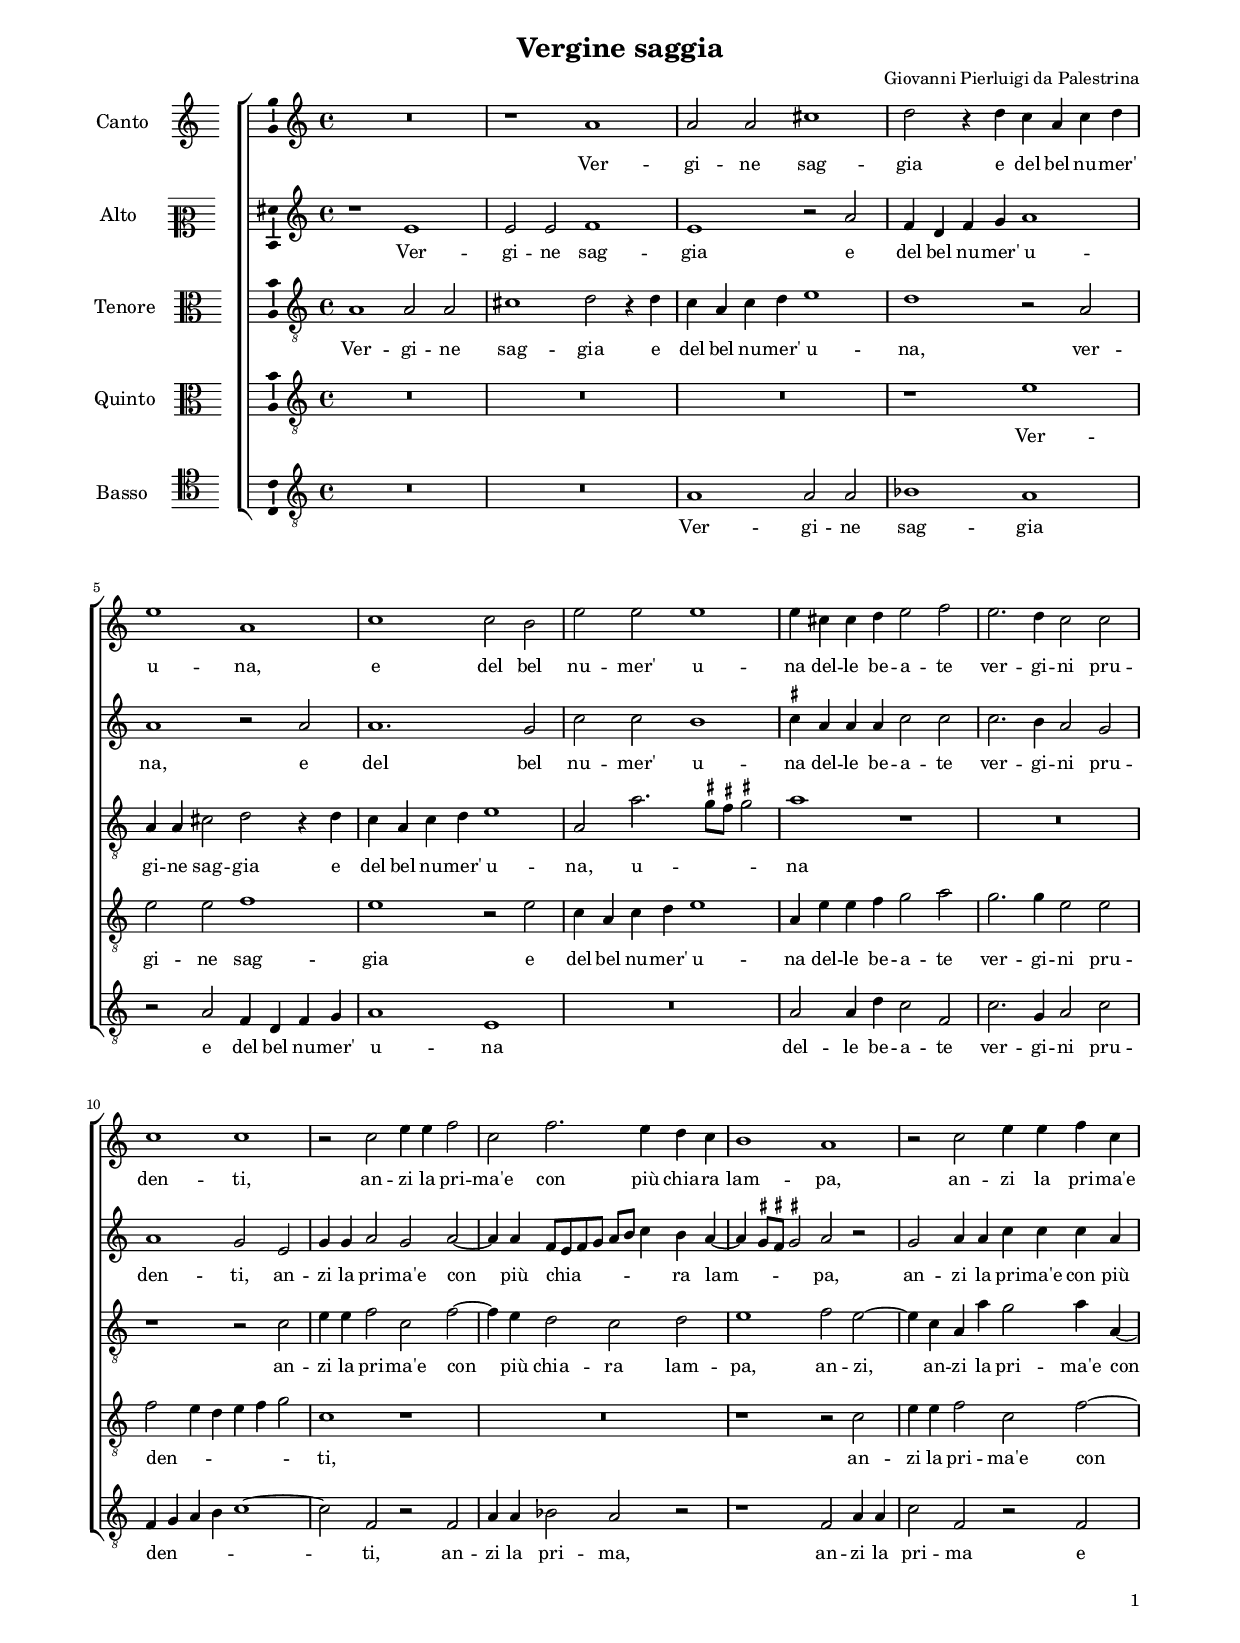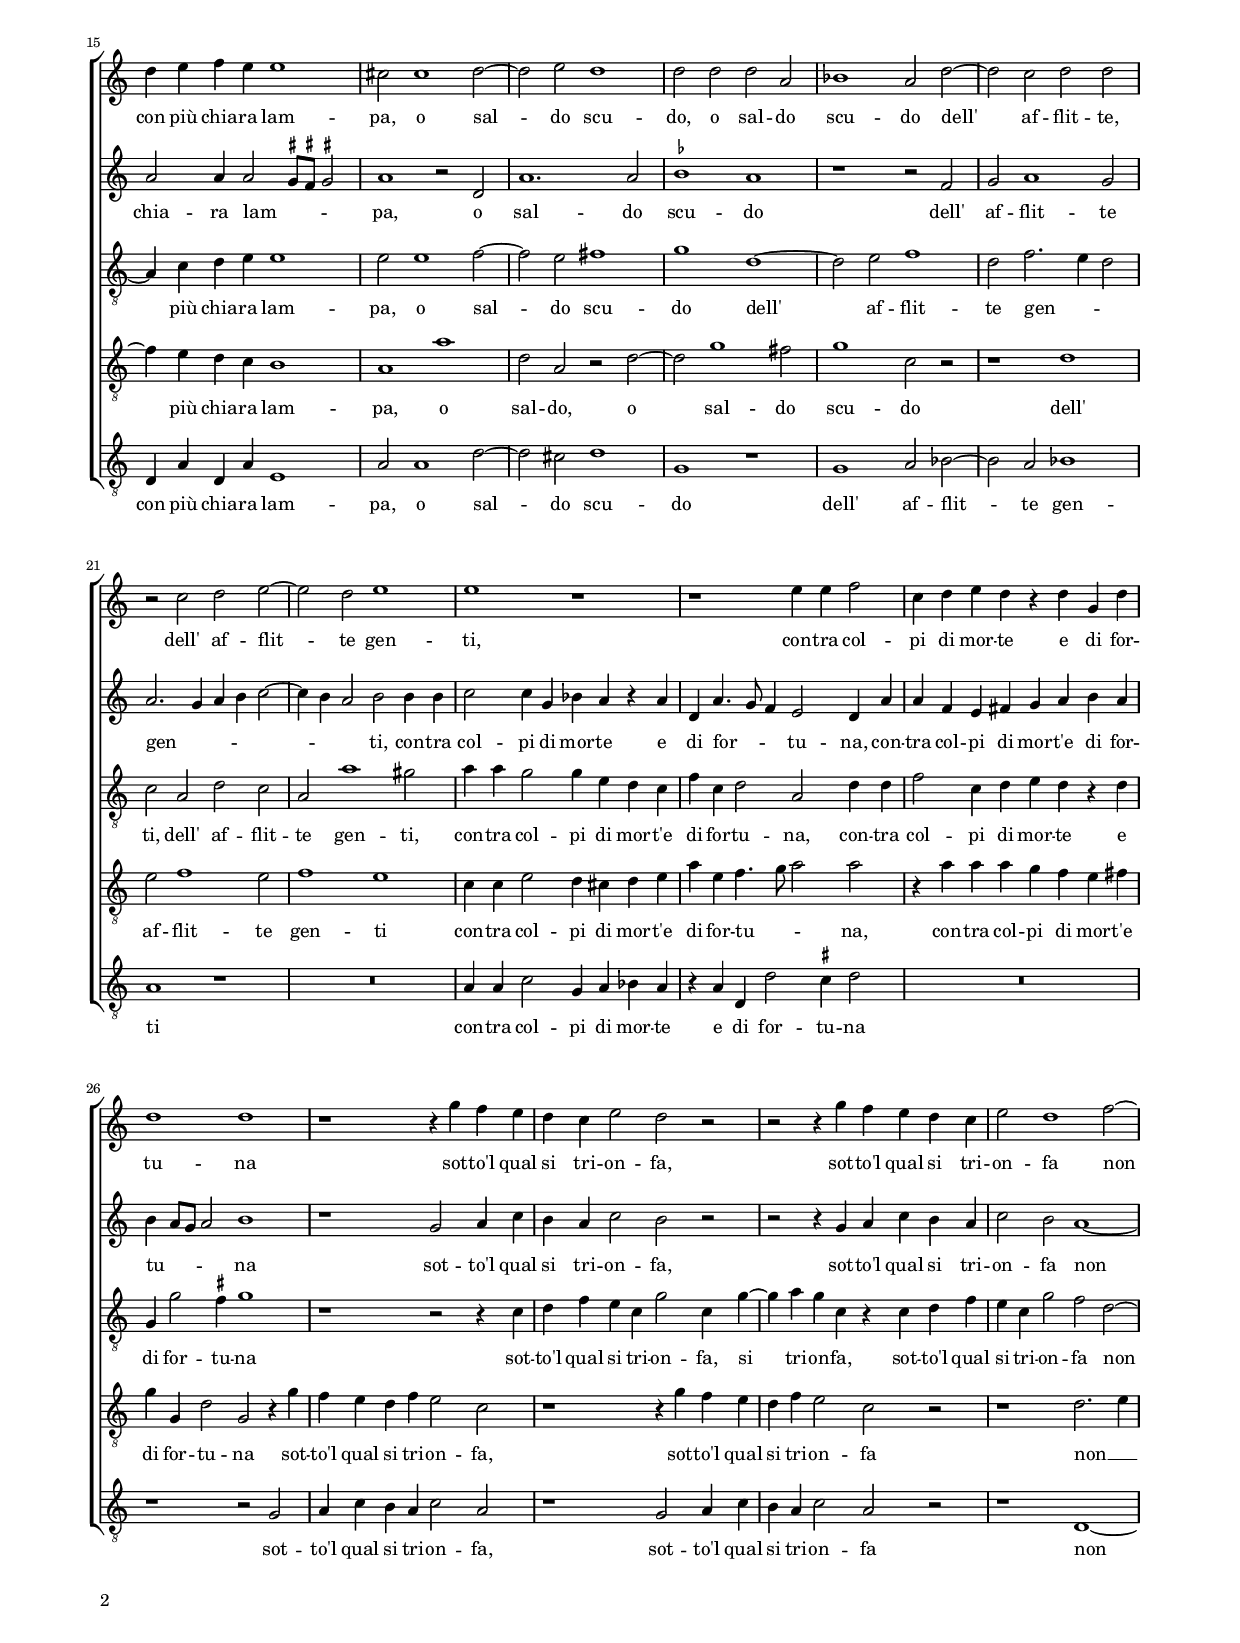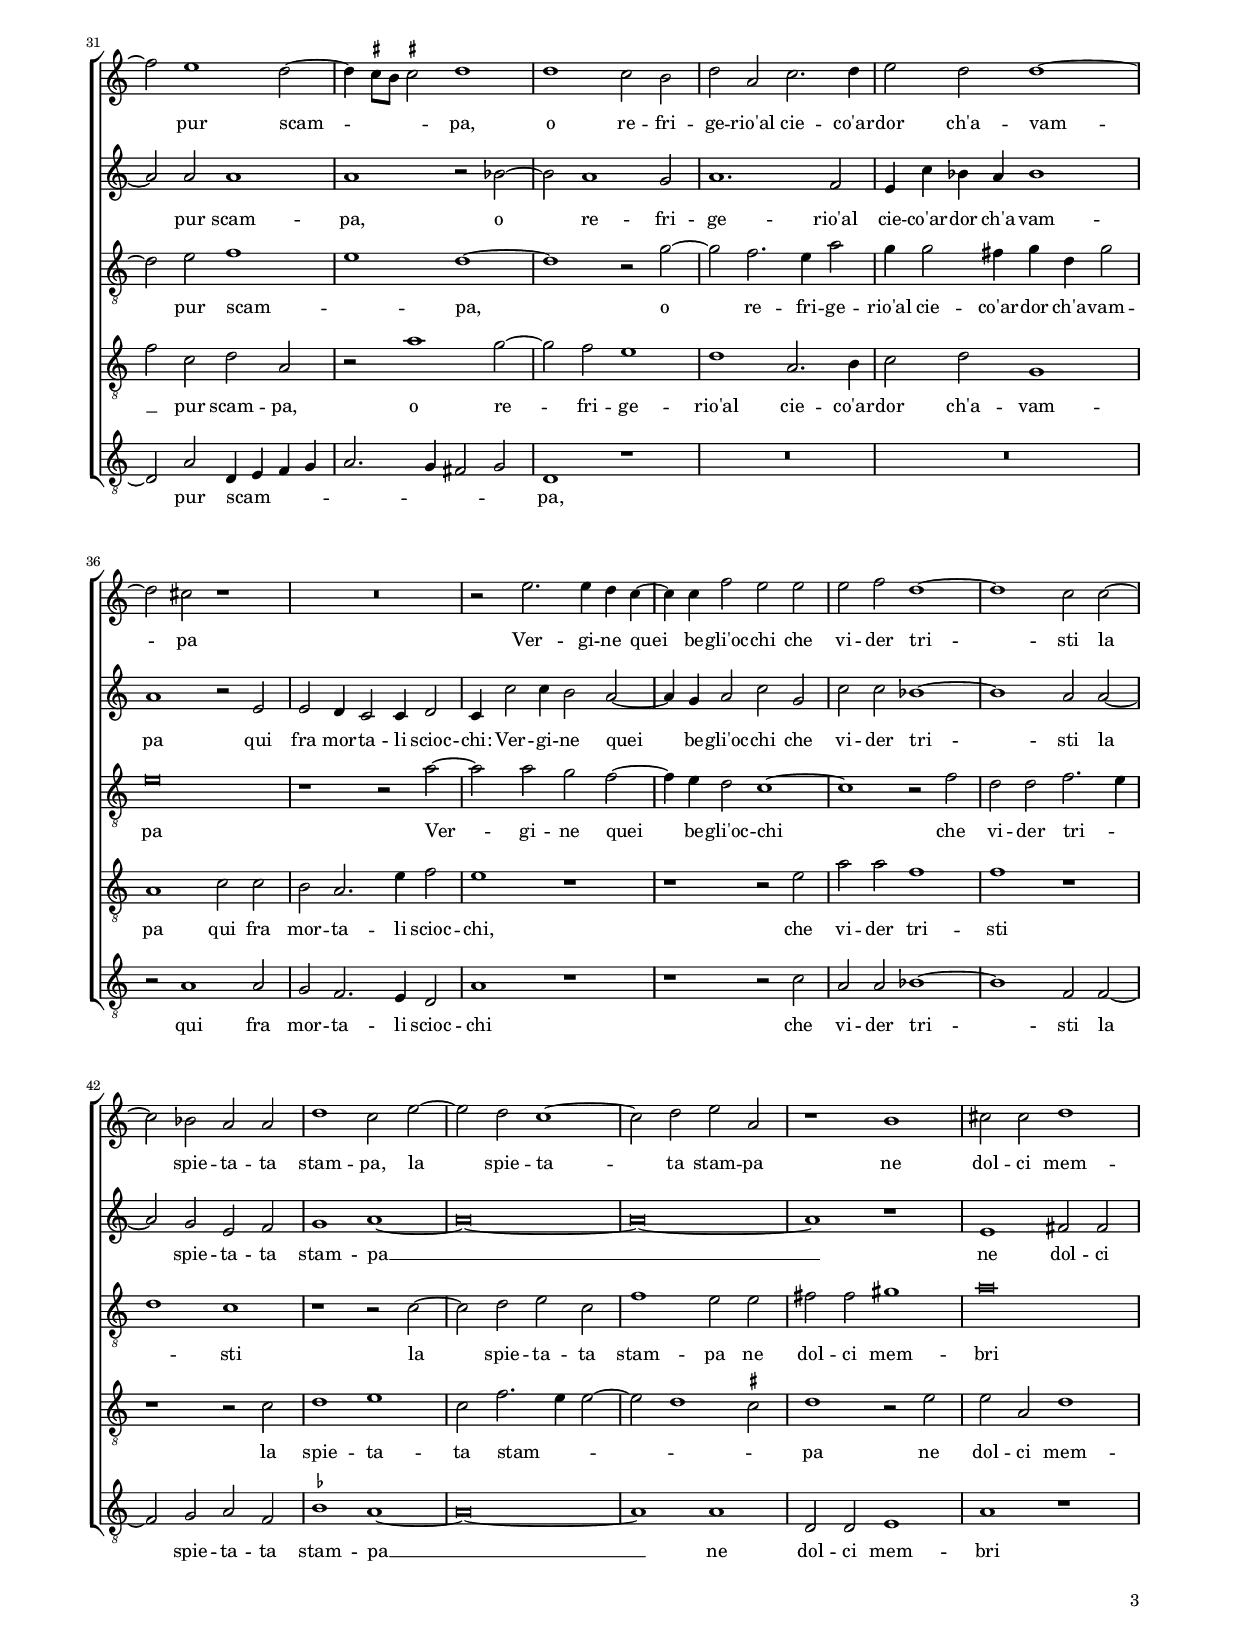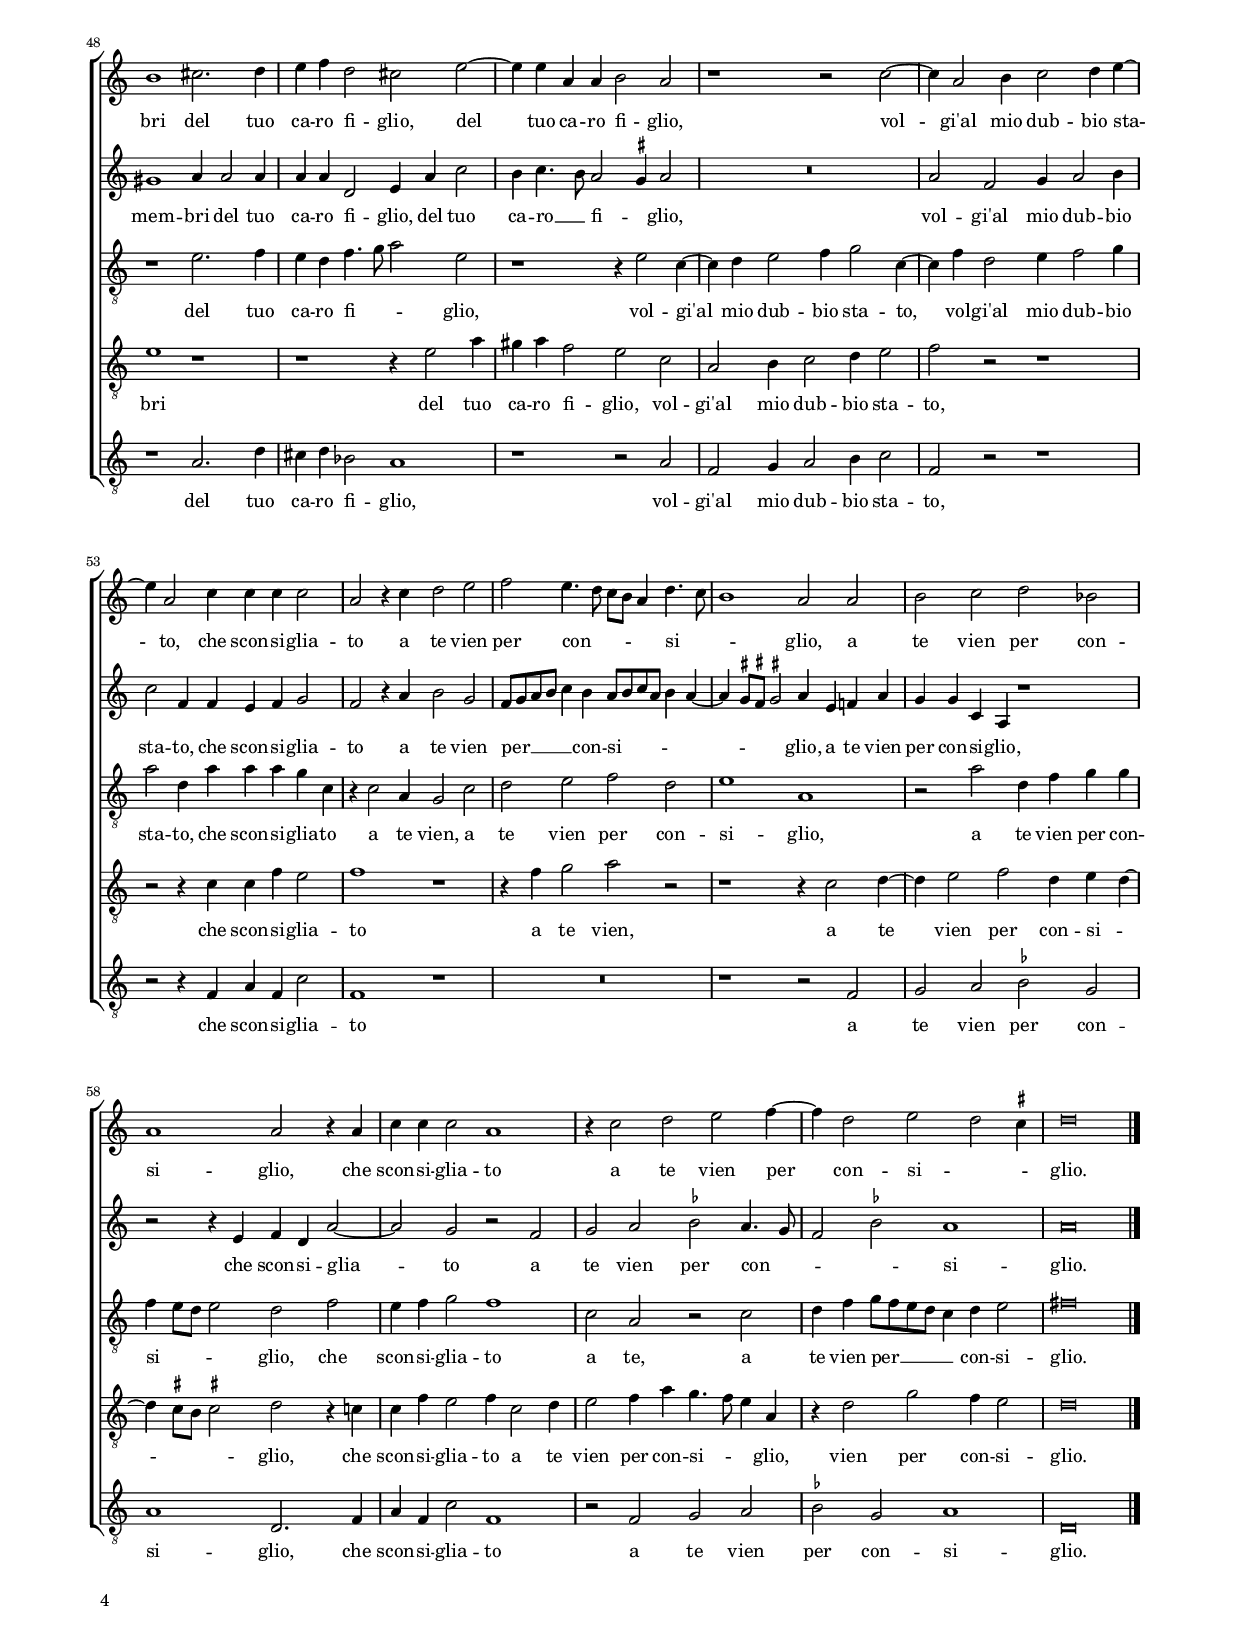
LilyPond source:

\header
{
  title="Vergine saggia"
  composer="Giovanni Pierluigi da Palestrina"
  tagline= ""
}

\version "2.22.2"
\language deutsch
#(set-global-staff-size 15)
% #(set-default-paper-size "letter")
#(ly:set-option 'point-and-click #f)




	ficta = { \once \set suggestAccidentals = ##t }

	forget = #(define-music-function (music) (ly:music?) #{
		\accidentalStyle forget
		$music
		\accidentalStyle default
		#})

    
    
\paper
	{
	top-margin = 1.8 \cm
	bottom-margin = 1.2 \cm
	left-margin = 1.7 \cm
	right-margin = 1.7 \cm
	ragged-bottom = ##f
	ragged-last-bottom = ##f
	print-page-number = ##f
	system-system-spacing = #'((basic-distance . 17) (minimum-distance . 14) (padding . 7) (strechability . 150))
    oddFooterMarkup=\markup   \fill-line { "" \fromproperty #'page:page-number-string }
    evenFooterMarkup=\markup  \fill-line { \fromproperty #'page:page-number-string "" }
    last-bottom-spacing = #'((basic-distance . 12) (minimum-distance . 7) (padding . 4))
	systems-per-page = 3
%   page-count = 3
%	min-systems-per-page = 3
%	print-all-headers = ##t
%	print-first-page-number = ##t
%	first-page-number = 1
	}

	
global = {
    % \set Staff.autoBeaming = ##f
	\key c \major
	\time 4/4 \set Score.measureLength = #(ly:make-moment 2/1)
    \set Score.tempoHideNote = ##t
    \tempo 2 = 90
    \skip 1*2*62 \bar "|."
	}
    

incipitcantus = \markup { \score {
	{
	\set Staff.instrumentName = \markup { \fontsize #1 "Canto" }
	\key c \major
	\clef violin
	s4 \bar ""
	}
	\layout  {
	raggedright = ##t
	indent = 1.6 \cm
	line-width = 2.4\cm
	\context { \Staff \remove Time_signature_engraver }
	\override Staff.Clef.Y-extent = #'(0 . 0)
	}} \hspace #1 }

      
incipitaltus = \markup { \score {
	{
	\set Staff.instrumentName = \markup { \fontsize #1 "Alto" }
	\key c \major
	\clef mezzosoprano
	s4 \bar ""
	}
	\layout  {
	raggedright = ##t
	indent = 1.6 \cm
	line-width = 2.4\cm
	\context { \Staff \remove Time_signature_engraver }
	\override Staff.Clef.Y-extent = #'(0 . 0)
	}} \hspace #1 }


incipittenor = \markup { \score {
	{
	\set Staff.instrumentName = \markup { \fontsize #1 "Tenore" }
	\key c \major
	\clef alto
	s4 \bar ""
	}
	\layout  {
	raggedright = ##t
	indent = 1.6 \cm
	line-width = 2.4\cm
	\context { \Staff \remove Time_signature_engraver }
	\override Staff.Clef.Y-extent = #'(0 . 0)
	}} \hspace #1 }
      
      
incipitquintus = \markup { \score {
	{
	\set Staff.instrumentName = \markup { \fontsize #1 "Quinto" }
	\key c \major
	\clef alto
	s4 \bar ""
	}
	\layout  {
	raggedright = ##t
	indent = 1.6 \cm
	line-width = 2.4\cm
	\context { \Staff \remove Time_signature_engraver }
	\override Staff.Clef.Y-extent = #'(0 . 0)
	}} \hspace #1 }
      
      
incipitbassus = \markup { \score {
	{
	\set Staff.instrumentName = \markup { \fontsize #1 "Basso" }
	\key c \major
	\clef tenor
	s4 \bar ""
	}
	\layout  {
	raggedright = ##t
	indent = 1.6 \cm
	line-width = 2.4\cm
	\context { \Staff \remove Time_signature_engraver }
	\override Staff.Clef.Y-extent = #'(0 . 0)
	}} \hspace #1 }


cantus =  \relative c''
	{
	R\breve
	r1 a
	a2 a cis1
	d2 r4 d c a c d
%5
	e1 a, |
	c1 c2 h
	e2 e e1
	e4 cis cis d e2 f
	e2. d4 c2 c
%10
	c1 c |
	r2 c e4 e f2
	c2 f2. e4 d c
	h1 a
	r2 c e4 e f c
%15
	d4 e f e e1 |
	cis2 cis1 d2~
	d2 e d1
	d2 d d a
	b1 a2 d~
%20
	d2 c d d |
	r2 c d e~
	e2 d e1
	e1 r
	r1 e4 e f2
%25
	c4 d e d r4 d g, d' |
	d1 d
	r1 r4 g4 f e
	d4 c e2 d r
	r2 r4 g f e d c
%30
	e2 d1 f2~ |
	f2 e1 d2~
	d4 \ficta cis8 h \ficta cis!2 d1
	d1 c2 h
	d2 a c2. d4
%35
	e2 d d1~ |
	d2 cis r1
	R\breve
	r2 e2. e4 d c~
	c4 c f2 e e
%40
	e2 f d1~ |
	d1 c2 c~
	c2 b a a
	d1 c2 e~
	e2 d c1~
%45
	c2 d e a, |
	r1 h
	cis2 cis d1
	h1 cis2. d4
	e4 f d2 cis e~
%50
	e4 e a, a h2 a |
	r1 r2 c~
	c4 a2 h4 c2 d4 e~
	e4 a,2 c4 c c c2
	a2 r4 c d2 e
%55
	f2 e4. d8 c h a4 d4. c8 |
	h1 a2 a
	h2 c d b
	a1 a2 r4 a
	c4 c c2 a1
%60
	r4 c2 d2 e2 f4~ |
	f4 d2 e2 d2 \ficta cis4
	d\breve |
	}


altus =  \relative c'
	{
	r1 e
	e2 e f1
	e1 r2 a
	f4 d f g a1
%5
	a1 r2 a |
	a1. g2
	c2 c h1
	\ficta cis4 a a a \forget c2 c
	c2. h4 a2 g
%10
	a1 g2 e |
	g4 g a2 g a~
	a4 a f8 e f g a h c4 h a~
	a4 \ficta gis8 \ficta fis \ficta gis!2 a r
	g2 a4 a c4 c c a
%15
	a2 a4 a2 \ficta gis8 \ficta fis \ficta gis!2 |
	a1 r2 d,
	a'1. a2
	\ficta b1 a
	r1 r2 f
%20
	g2 a1 g2 |
	a2. g4 a h c2~
	c4 h a2 h h4 h
	c2 c4 g b a r a
	d,4 a'4. g8 f4 e2 d4 a'
%25
	a4 f e fis g a h a |
	h4 a8 g a2 h1
	r1 g2 a4 c
	h4 a c2 h r
	r2 r4 g a c h a
%30
	c2 h a1~ |
	a2 a a1
	a1 r2 b~
	b2 a1 g2
	a1. f2
%35
	e4 c' b a b1 |
	a1 r2 e
	e2 d4 c2 c4 d2
	c4 c'2 c4 h2 a~
	a4 g a2 c g
%40
	c2 c b1~ |
	b1 a2 a~
	a2 g e f
	g1 a~
	a\breve~
%45
	a\breve~ |
	a1 r
	e1 fis2 fis
	gis1 a4 a2 a4
	a4 a d,2 e4 a c2
%50
	h4 c4. h8 a2 \ficta gis4 a2 |
	R\breve
	a2 f g4 a2 h4
	c2 f,4 f e f g2
	f2 r4 a h2 g
%55
	f8 g a h c4 h a8 h c a h4 a~ |
	a4 \ficta gis8 \ficta fis \ficta gis!2 a4 e f a
	g4 g c, a r1
	r2 r4 e' f d a'2~
	a2 g r f
%60
	g2 a \ficta b a4. g8 |
	f2 \ficta b a1
	a\breve |
	}


tenor =  \relative c'
	{
	a1 a2 a
	cis1 d2 r4 d
	c4 a c d e1
	d1 r2 a
%5
	a4 a cis2 d r4 d |
	c4 a c d e1
	a,2 a'2. \ficta gis8 \ficta fis \ficta gis!2
	a1 r
	R\breve
%10
	r1 r2 c, |
	e4 e f2 c f~
	f4 e d2 c d
	e1 f2 e~
	e4 c a a' g2 a4 a,~
%15
	a4 c d e e1 |
	e2 e1 f2~
	f2 e fis1
	g1 d~
	d2 e f1
%20
	d2 f2. e4 d2 |
	c2 a d c
	a2 a'1 gis2
	a4 a g2 g4 e d c
	f4 c d2 a d4 d
%25
	f2 c4 d e d r d |
	g,4 g'2 \ficta fis4 g1
	r1 r2 r4 c,
	d4 f e c g'2 c,4 g'~
	g4 a g c, r4 c d f
%30
	e4 c g'2 f d~ |
	d2 e f1
	e1 d~
	d1 r2 g~
	g2 f2. e4 a2
%35
	g4 g2 fis4 g4 d g2 |
	e\breve
	r1 r2 a~
	a2 a g f~
	f4 e d2 c1~
%40
	c1 r2 f |
	d2 d f2. e4
	d1 c
	r1 r2 c~
	c2 d e c
%45
	f1 e2 e |
	fis2 fis gis1
	a\breve
	r1 e2. f4
	e4 d f4. g8 a2 e
%50
	r1 r4 e2 c4~ |
	c4 d e2 f4 g2 c,4~
	c4 f d2 e4 f2 g4
	a2 d,4 a' a a g c,
	r4 c2 a4 g2 c
%55
	d2 e f d |
	e1 a,
	r2 a' d,4 f g g
	f4 e8 d e2 d f
	e4 f g2 f1
%60
	c2 a r c |
	d4 f g8 f e d c4 d e2
	fis\breve |
	}


quintus  =  \relative c'
	{
	R\breve
	R\breve
	R\breve
	r1 e
%5
	e2 e f1 |
	e1 r2 e
	c4 a c d e1
	a,4 e' e f g2 a
	g2. g4 e2 e
%10
	f2 e4 d e f g2 |
	c,1 r
	R\breve
	r1 r2 c
	e4 e f2 c f~
%15
	f4 e d c h1 |
	a1 a'
	d,2 a r d~
	d2 g1 fis2
	g1 c,2 r
%20
	r1 d |
	e2 f1 e2
	f1 e
	c4 c e2 d4 cis d e
	a4 e f4. g8 a2 a
%25
	r4 a a a g4 f e fis |
	g4 g, d'2 g, r4 g'
	f4 e d f e2 c
	r1 r4 g' f e
	d4 f e2 c r
%30
	r1 d2. e4 |
	f2 c d a
	r2 a'1 g2~
	g2 f e1
	d1 a2. h4
%35
	c2 d g,1 |
	a1 c2 c
	h2 a2. e'4 f2
	e1 r
	r1 r2 e
%40
	a2 a f1 |
	f1 r
	r1 r2 c
	d1 e
	c2 f2. e4 e2~
%45
	e2 d1 \ficta cis2 |
	d1 r2 e
	e2 a, d1
	e1 r
	r1 r4 e2 a4
%50
	gis4 a f2 e c |
	a2 h4 c2 d4 e2
	f2 r r1
	r2 r4 c c f e2
	f1 r
%55
	r4 f g2 a r |
	r1 r4 c,2 d4~
	d4 e2 f2 d4 e d~
	d4 \ficta cis8 h \ficta cis!2 d r4 c
	c4 f e2 f4 c2 d4
%60
	e2 f4 a g4. f8 e4 a, |
	r4 d2 g2 f4 e2
	d\breve |
	}


bassus  =  \relative c
	{
	R\breve
	R\breve
	a'1 a2 a
	b1 a
%5
	r2 a f4 d f g |
	a1 e
	R\breve
	a2 a4 d c2 f,
	c'2. g4 a2 c
%10
	f,4 g a h c1~ |
	c2 f, r f
	a4 a b2 a r
	r1 f2 a4 a
	c2 f, r f
%15
	d4 a' d, a' e1 |
	a2 a1 d2~
	d2 cis d1
	g,1 r
	g1 a2 b~
%20
	b2 a b1 |
	a1 r
	R\breve
	a4 a c2 g4 a b a
	r4 a d, d'2 \ficta cis4 d2
%25
	R\breve |
	r1 r2 g,
	a4 c h a c2 a
	r1 g2 a4 c
	h4 a c2 a r
%30
	r1 d,~ |
	d2 a' d,4 e f g
	a2. g4 fis2 g
	d1 r
	R\breve
%35
	R\breve |
	r2 a'1 a2
	g2 f2. e4 d2
	a'1 r
	r1 r2 c
%40
	a2 a b1~ |
	b1 f2 f~
	f2 g a f
	\ficta b1 a~
	a\breve~
%45
	a1 a |
	d,2 d e1
	a1 r
	r1 a2. d4
	cis4 d b2 a1
%50
	r1 r2 a |
	f2 g4 a2 h4 c2
	f,2 r r1
	r2 r4 f a f c'2
	f,1 r
%55
	R\breve |
	r1 r2 f
	g2 a \ficta b g
	a1 d,2. f4
	a4 f c'2 f,1
%60
	r2 f g a |
	\ficta b2 g a1
	d,\breve |
	}


lyricscantus = \lyricmode {
	Ver -- gi -- ne sag -- gia e del bel nu -- mer' u -- na,
    e del bel nu -- mer' u -- na
    del -- le be -- a -- te ver -- gi -- ni pru -- den -- ti,
    an -- zi la pri -- ma'e con più chia -- ra lam -- pa,
    an -- zi la pri -- ma'e con più chia -- ra lam -- pa,
    o sal -- do scu -- do,
    o sal -- do scu -- do dell' af -- flit -- te,
    dell' af -- flit -- te gen -- ti,
    con -- tra col -- pi di mor -- te e di for -- tu -- na
    sot -- to'l qual si tri -- on -- fa,
    sot -- to'l qual si tri -- on -- fa non pur scam -- _ _ _ pa,
    o re -- fri -- ge -- rio'al cie -- co'ar -- dor ch'a -- vam -- pa
    Ver -- gi -- ne quei be -- gli'oc -- chi
    che vi -- der tri -- sti la spie -- ta -- ta stam -- pa,
    la spie -- ta -- ta stam -- pa
    ne dol -- ci mem -- bri del tuo ca -- ro fi -- glio,
    del tuo ca -- ro fi -- glio,
    vol -- gi'al mio dub -- bio sta -- to,
    che scon -- si -- glia -- to a te vien per con -- _ _ _ _ si -- _ _ glio,
    a te vien per con -- si -- glio,
    che scon -- si -- glia -- to a te vien per con -- si -- _ _ glio.
	}


lyricsaltus = \lyricmode {
	Ver -- gi -- ne sag -- gia e del bel nu -- mer' u -- na,
    e del bel nu -- mer' u -- na
    del -- le be -- a -- te ver -- gi -- ni pru -- den -- ti,
    an -- zi la pri -- ma'e con più chia -- _ _ _ _ _ _ ra lam -- _ _ _ pa,
    an -- zi la pri -- ma'e con più chia -- ra lam -- _ _ _ pa,
    o sal -- do scu -- do dell' af -- flit -- te gen -- _ _ _ _ _ _ ti,
    con -- tra col -- pi di mor -- te e di for -- _ _ tu -- na,
    con -- tra col -- pi di mor -- t'e di for -- tu -- _ _ _ na
    sot -- to'l qual si tri -- on -- fa,
    sot -- to'l qual si tri -- on -- fa non pur scam -- pa,
    o re -- fri -- ge -- rio'al cie -- co'ar -- dor ch'a -- vam -- pa
    qui fra mor -- ta -- li scioc -- chi:
    Ver -- gi -- ne quei be -- gli'oc -- chi
    che vi -- der tri -- sti la spie -- ta -- ta stam -- pa __
    ne dol -- ci mem -- bri del tuo ca -- ro fi -- glio,
    del tuo ca -- ro __ _ fi -- _ glio,
    vol -- gi'al mio dub -- bio sta -- to,
    che scon -- si -- glia -- to a te vien per __ _ _ _ _ con -- si -- _ _ _ _ _ _ _ _ glio,
    a te vien per con -- si -- glio,
    che scon -- si -- glia -- to a te vien per con -- _ _ _ si -- glio.
	}


lyricstenor = \lyricmode {
	Ver -- gi -- ne sag -- gia e del bel nu -- mer' u -- na,
    ver -- gi -- ne sag -- gia e del bel nu -- mer' u -- na,
    u -- _ _ _ na
    an -- zi la pri -- ma'e con più chia -- ra lam -- pa,
    an -- zi,
    an -- zi la pri -- ma'e con più chia -- ra lam -- pa,
    o sal -- do scu -- do dell' af -- flit -- te gen -- _ _ ti,
    dell' af -- flit -- te gen -- ti,
    con -- tra col -- pi di mor -- t'e di for -- tu -- na,
    con -- tra col -- pi di mor -- te e di for -- tu -- na
    sot -- to'l qual si tri -- on -- fa,
    si tri -- on -- fa,
    sot -- to'l qual si tri -- on -- fa non pur scam -- _ pa,
    o re -- fri -- ge -- rio'al cie -- co'ar -- dor ch'a -- vam -- pa
    Ver -- gi -- ne quei be -- gli'oc -- chi
    che vi -- der tri -- _ _ sti la spie -- ta -- ta stam -- pa
    ne dol -- ci mem -- bri del tuo ca -- ro fi -- _ _ glio,
    vol -- gi'al mio dub -- bio sta -- to,
    vol -- gi'al mio dub -- bio sta -- to,
    che scon -- si -- glia -- to a te vien,
    a te vien per con -- si -- glio,
    a te vien per con -- si -- _ _ _ glio,
    che scon -- si -- glia -- to a te,
    a te vien per __ _ _ _ _ con -- si -- glio.
	}


lyricsquintus = \lyricmode {
	Ver -- gi -- ne sag -- gia e del bel nu -- mer' u -- na
    del -- le be -- a -- te ver -- gi -- ni pru -- den -- _ _ _ _ _ ti,
    an -- zi la pri -- ma'e con più chia -- ra lam -- pa,
    o sal -- do,
    o sal -- do scu -- do dell' af -- flit -- te gen -- ti
    con -- tra col -- pi di mor -- t'e di for -- tu -- _ _ na,
    con -- tra col -- pi di mor -- t'e di for -- tu --  na
    sot -- to'l qual si tri -- on -- fa,
    sot -- to'l qual si tri -- on -- fa non __ _ _ pur scam -- pa,
    o re -- fri -- ge -- rio'al cie -- co'ar -- dor ch'a -- vam -- pa
    qui fra mor -- ta -- li scioc -- chi,
    che vi -- der tri -- sti la spie -- ta -- ta stam -- _ _ _ _ pa
    ne dol -- ci mem -- bri del tuo ca -- ro fi -- glio,
    vol -- gi'al mio dub -- bio sta -- to,
    che scon -- si -- glia -- to a te vien,
    a te vien per con -- si -- _ _ _ _ glio,
    che scon -- si -- glia -- to a te vien per con -- si -- _ _ glio,
    vien per con -- si -- glio.
	}


lyricsbassus = \lyricmode {
	Ver -- gi -- ne sag -- gia e del bel nu -- mer' u -- na
    del -- le be -- a -- te ver -- gi -- ni pru -- den -- _ _ _ _ ti,
    an -- zi la pri -- ma,
    an -- zi la pri -- ma e con più chia -- ra lam -- pa,
    o sal -- do scu -- do dell' af -- flit -- te gen -- ti
    con -- tra col -- pi di mor -- te e di for -- tu -- na
    sot -- to'l qual si tri -- on -- fa,
    sot -- to'l qual si tri -- on -- fa non pur scam -- _ _ _ _ _ _ _ pa,
    qui fra mor -- ta -- li scioc -- chi
    che vi -- der tri -- sti la spie -- ta -- ta stam -- pa __
    ne dol -- ci mem -- bri del tuo ca -- ro fi -- glio,
    vol -- gi'al mio dub -- bio sta -- to,
    che scon -- si -- glia -- to a te vien per con -- si -- glio,
    che scon -- si -- glia -- to a te vien per con -- si -- glio.
	}


\score
{  
    \transpose c c {
	\new ChoirStaff \with { \override StaffGrouper.staff-staff-spacing.basic-distance = #12 }
	<<

	\new Staff << \global
	\new Voice="v1" {
		\set Staff.instrumentName=\incipitcantus
%		\set Staff.instrumentName= "S"
		\set Staff.midiInstrument = "reed organ"
		\clef violin
		\cantus }
	\new Lyrics \lyricsto "v1" {\lyricscantus }
	>>


	\new Staff << \global
	\new Voice="v2" {
		\set Staff.instrumentName=\incipitaltus
%		\set Staff.instrumentName= "A"
		\set Staff.midiInstrument = "reed organ"
		\clef violin % "G_8"
		\altus}
	\new Lyrics \lyricsto "v2" {\lyricsaltus }
	>>


	\new Staff << \global
	\new Voice="v3" {
		\set Staff.instrumentName=\incipittenor
%		\set Staff.instrumentName= "T"
		\set Staff.midiInstrument = "reed organ"
		\clef "G_8"
		\tenor }
	\new Lyrics \lyricsto "v3" {\lyricstenor }
	>>


	\new Staff << \global
	\new Voice="v5" {
		\set Staff.instrumentName=\incipitquintus
%		\set Staff.instrumentName= "Q"
		\set Staff.midiInstrument = "reed organ"
		\clef "G_8"
		\quintus}
	\new Lyrics \lyricsto "v5" {\lyricsquintus }
	>>


	\new Staff << \global
	\new Voice="v4" {
		\set Staff.instrumentName=\incipitbassus
%		\set Staff.instrumentName= "B"
		\set Staff.midiInstrument = "reed organ"
        \clef "G_8" % bass 
		\bassus }
	\new Lyrics \lyricsto "v4" {\lyricsbassus}
	>>

	>>
	} % transpose

	\layout
	{
	indent = 2.5\cm
	\context { \Lyrics \override VerticalAxisGroup.nonstaff-relatedstaff-spacing.padding = #1.4 }
%	\context { \Lyrics \override LyricText.font-size = #1 }
	\context { \Staff \override TimeSignature.break-visibility = #end-of-line-invisible }
	\context { \Staff \consists "Ambitus_engraver" }
%   \context { \Staff \consists "Custos_engraver" }
%   \context { \Staff \override Custos.style = #'mensural }
%	\context { \Voice \override Slur.transparent = ##t }
	\context { \Score \override BarNumber.padding = #2 }
	\context { \Voice \override NoteHead.style = #'baroque }
	}

\midi
	{
    	
	}

}


% EOF
